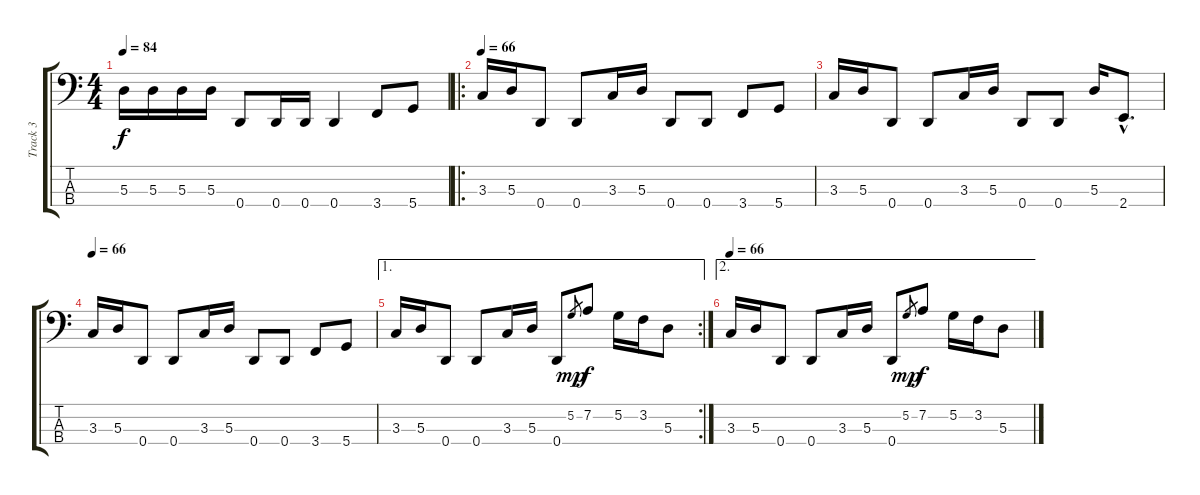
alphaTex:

\track ("Track 3" "Track 3") {instrument slapbass2}
\staff {score tabs}
\tuning (G2 D2 A1 D1) {hide}
\ts (4 4)
\tempo 84
\clef f4
\ks c
5.3.16{dy f} 5.3.16 5.3.16 5.3.16 0.4.8 0.4.16 0.4.16 0.4.4 3.4.8 5.4.8 |
\ro
\tempo 66
3.3.16 5.3.16 0.4.8 0.4.8 3.3.16 5.3.16 0.4.8 0.4.8 3.4.8 5.4.8 |
3.3.16 5.3.16 0.4.8 0.4.8 3.3.16 5.3.16 0.4.8 0.4.8 5.3.16 2.4{hac}.8{d} |
\tempo 66
3.3.16 5.3.16 0.4.8 0.4.8 3.3.16 5.3.16 0.4.8 0.4.8 3.4.8 5.4.8 |
\ae 1
\rc 2
3.3.16 5.3.16 0.4.8 0.4.8 3.3.16 5.3.16 0.4.8 5.2.8{gr dy mp} 7.2.8{dy f} 5.2.16 3.2.16 5.3.8 |
\ae 2
\tempo 66
3.3.16 5.3.16 0.4.8 0.4.8 3.3.16 5.3.16 0.4.8 5.2.8{gr dy mp} 7.2.8{dy f} 5.2.16 3.2.16 5.3.8
